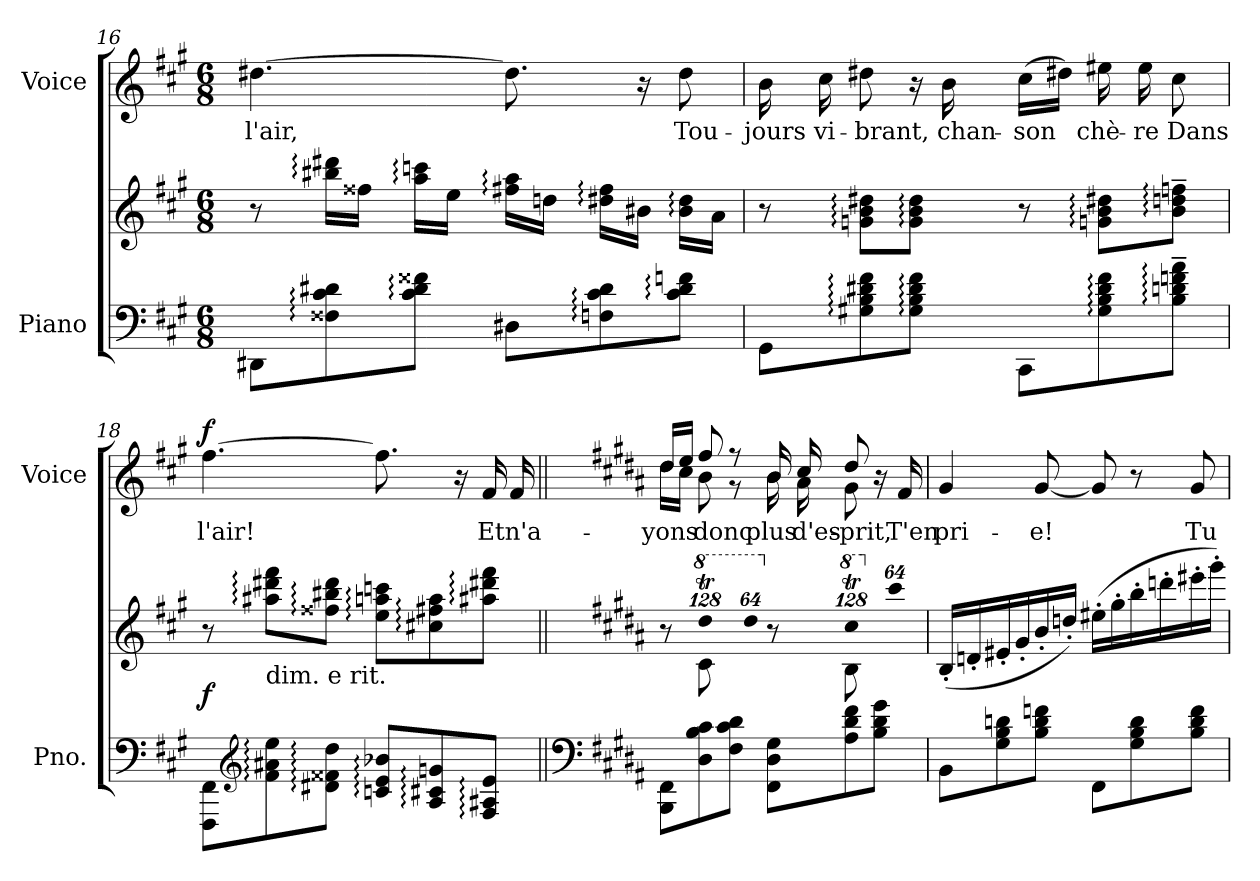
**kern	**kern	**dynam	**kern	**text	**dynam
*part2	*part2	*part2	*part1	*part1	*part1
*staff3	*staff2	*staff2/3	*staff1	*staff1	*staff1
*I"Piano	*	*	*I"Voice	*	*
*I'Pno.	*	*	*I'Voice	*	*
!!LO:LB:g=z
*clefF4	*clefG2	*	*clefG2	*	*
*k[f#c#g#]	*k[f#c#g#]	*	*k[f#c#g#]	*	*
*A:	*A:	*	*A:	*	*
*M6/8	*M6/8	*	*M6/8	*	*
=16	=16	=16	=16	=16	=16
!	!	!	!	!LO:LY:b:color=#000000	!
8DD#Xi\L	8r	.	[>4.dd#Xi\	l'air,	.
8F##Xi\: 8c#i: 8d#Xi:	16bb#Xi\: 16ddd#Xi:LL	.	.	.	.
.	16ff##Xi\JJ	.	.	.	.
8c#i\: 8d#i: 8f##Xi:J	16aai\: 16cccni:LL	.	.	.	.
.	16eei\JJ	.	.	.	.
8D#Xi\L	16ff#Xi\: 16aai:LL	.	8.dd#i\]	.	.
.	16ddni\JJ	.	.	.	.
8Fi\: 8c#i: 8d#i:	16dd#Xi\: 16ff#i:LL	.	.	.	.
.	16b#Xi\JJ	.	16r	.	.
!	!	!	!	!LO:LY:b:color=#000000	!
8c#i\: 8d#i: 8fi:J	16b#i\: 16dd#i:LL	.	8dd#i\	Tou-	.
.	16ai\JJ	.	.	.	.
=17	=17	=17	=17	=17	=17
!	!	!	!	!LO:LY:b:color=#000000	!
8GG#i\L	8r	.	16bi\	-jours	.
!	!	!	!	!LO:LY:b:color=#000000	!
.	.	.	16cc#i\	vi-	.
!	!	!	!	!LO:LY:b:color=#000000	!
8G#Xi\: 8Bi: 8d#Xi: 8f#i:	8gni\: 8bi: 8dd#Xi:L	.	8dd#Xi\	-brant,	.
8G#i\: 8Bi: 8d#i: 8f#i:J	8gi\: 8bi: 8dd#i:J	.	16r	.	.
!	!	!	!	!LO:LY:b:color=#000000	!
.	.	.	16bi\	chan-	.
!	!	!	!	!LO:LY:b:color=#000000	!
8CC#i\L	8r	.	(16cc#i\LL	-son	.
.	.	.	16dd#Xi\JJ)	.	.
!	!	!	!	!LO:LY:b:color=#000000	!
8G#i\: 8Bi: 8d#i: 8f#i:	8gni\: 8bi: 8dd#Xi:L	.	16ee#Xi\	chè-	.
!	!	!	!	!LO:LY:b:color=#000000	!
.	.	.	16ee#i\	-re	.
!	!	!	!	!LO:LY:b:color=#000000	!
8Bi\:~ 8dni:~ 8fni:~ 8ai:~J	8bi\:~ 8ddni:~ 8ffni:~J	.	8cc#i\	Dans	.
!!LO:PB:g=z
=18	=18	=18	=18	=18	=18
!	!	!	!	!LO:LY:b:color=#000000	!
8FFF#i\ 8FF#iL	8r	f	[>4.ff#i\	l'air!	f
*clefG2	*	*	*	*	*
*X8ba	*	*	*	*	*
!	!LO:TX:b:t=dim.    e    rit.	!	!	!	!
8f#i\: 8a#Xi: 8eei:	8aa#Xi\: 8ddd#Xi: 8fff#i:L	.	.	.	.
8d#Xi\: 8f##Xi: 8ddi:J	8ff##Xi\: 8bb#Xi: 8ddd#i:J	.	.	.	.
8cni/: 8ei: 8b-Xi:L	8eei\: 8aani: 8cccni:L	.	8.ff#i\]	.	.
8Ai/: 8c#Xi: 8gni:	8cc#Xi\: 8ff#Xi: 8aai:	.	.	.	.
.	.	.	16r	.	.
*	*8ba	*	*	*	*
!	!	!	!	!LO:LY:b:color=#000000	!
8F#i/: 8A#Xi: 8ei:J	8a#Xi\: 8dd#Xi: 8ff#i:J	.	16f#i/	Et	.
!	!	!	!	!LO:LY:b:color=#000000	!
.	.	.	16f#i/	n'a-	.
!!LO:LB:g=z
=19||	=19||	=19||	=19||	=19||	=19||
*clefF4	*	*	*	*	*
*k[f#c#g#d#a#]	*k[f#c#g#d#a#]	*	*k[f#c#g#d#a#]	*	*
*B:	*B:	*	*B:	*	*
*	*^	*	*	*	*
!	!	!	!	!LO:TX:b:t=meno mosso	!	!
!	!	!	!	!	!LO:LY:b:color=#000000	!
*	*	*	*	*^	*	*
8BBBi\ 8FF#iL	8r	8ryy	.	16dd#i/LL	16dd#i\LL	-yons	.
.	.	.	.	16eei/JJ	16cc#i\JJ	.	.
*	*8va	*	*	*	*	*	*
*	*Xbrackettup	*	*	*	*	*	*
!	!LO:N:vis=4	!	!	!	!	!	!
!	!	!	!	!	!	!LO:LY:b:color=#000000	!
8D#i\ 8Bi 8c#i	512%85ddd#ti/	8cc#i\	.	8ff#i/	8bi\	donc	.
8F#i\ 8c#i 8d#iJ	.	4ryy	.	8r	8r	.	.
!	!LO:N:vis=8	!	!	!	!	!	!
.	512%43ddd#i/	.	.	.	.	.	.
*	*X8va	*	*	*	*	*	*
!	!	!	!	!	!	!LO:LY:b:color=#000000	!
8FF#i\ 8D#i 8G#iL	8r	.	.	16bi/	16bi\	plus	.
!	!	!	!	!	!	!LO:LY:b:color=#000000	!
.	.	.	.	16cc#i/	16a#i\	d'es-	.
*	*8va	*	*	*	*	*	*
!	!LO:N:vis=4	!	!	!	!	!	!
!	!	!	!	!	!	!LO:LY:b:color=#000000	!
8A#i\ 8d#i 8f#i	512%85ccc#Ti/	8bi\	.	8dd#i/	8g#i\	-prit,	.
*	*X8va	*	*	*	*	*	*
8Bi\ 8d#i 8g#iJ	.	8ryy	.	16r	8ryy	.	.
!	!LO:N:vis=8	!	!	!	!	!	!
.	512%43ccc#i/	.	.	.	.	.	.
!	!	!	!	!	!	!LO:LY:b:color=#000000	!
.	.	.	.	16f#i/	.	T'en	.
*	*v	*v	*	*	*	*	*
*	*	*	*v	*v	*	*
=20	=20	=20	=20	=20	=20
!	!	!	!	!LO:LY:b:color=#000000	!
8BBi\L	(16B'i/LL	.	4g#i/	pri-	.
.	16dn'i/	.	.	.	.
8G#i\ 8Bi 8dni	16e#X'i/	.	.	.	.
.	16g#'i/	.	.	.	.
!	!	!	!	!LO:LY:b:color=#000000	!
8Bi\ 8di 8fniJ	16b'i/	.	[<8g#i/	-e!	.
.	16ddn'i/JJ)	.	.	.	.
8FF#i\L	(16ee#X'i\LL	.	8g#i/]	.	.
.	16gg#'i\	.	.	.	.
8G#i\ 8Bi 8di	16bb'i\	.	8r	.	.
.	16dddn'i\	.	.	.	.
!	!	!	!	!LO:LY:b:color=#000000	!
8Bi\ 8di 8fiJ	16eee#X'i\	.	8g#i/	Tu	.
.	16ggg#'i\JJ)	.	.	.	.
=	=	=	=	=	=
*-	*-	*-	*-	*-	*-
